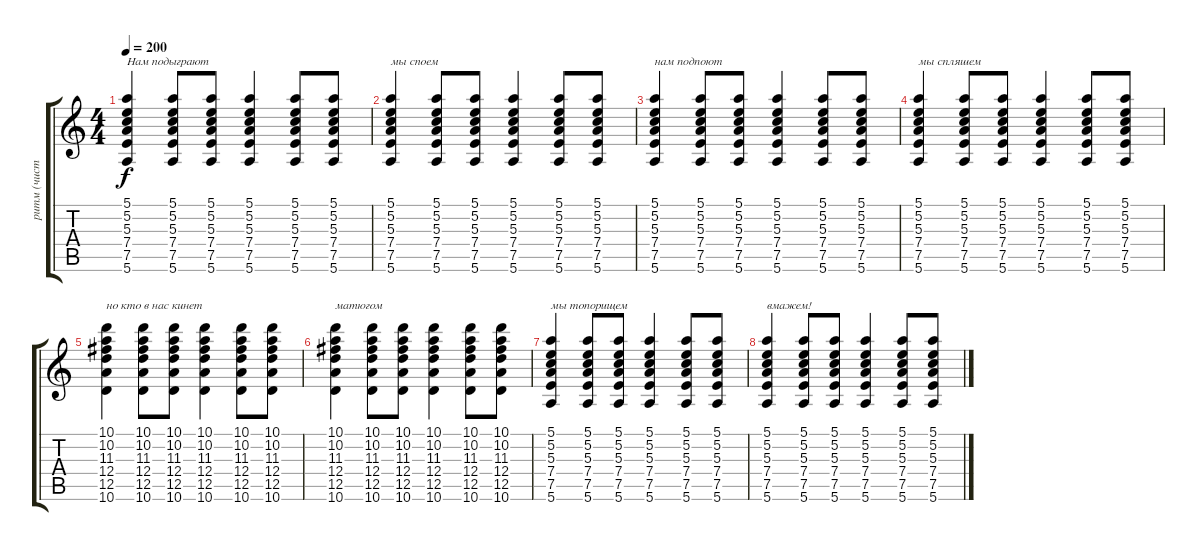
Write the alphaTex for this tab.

\track ("ритм (чистый)" "ритм (чист") {instrument acousticguitarsteel}
\staff {score tabs}
\tuning (E4 B3 G3 D3 A2 E2) {hide}
\ts (4 4)
\tempo 200
\clef g2
\ks c
(5.1 5.2 5.3 7.4 7.5 5.6).4{txt "Нам подыграют" dy f} (5.1 5.2 5.3 7.4 7.5 5.6).8 (5.1 5.2 5.3 7.4 7.5 5.6).8 (5.1 5.2 5.3 7.4 7.5 5.6).4 (5.1 5.2 5.3 7.4 7.5 5.6).8 (5.1 5.2 5.3 7.4 7.5 5.6).8 |
(5.1 5.2 5.3 7.4 7.5 5.6).4{txt "мы споем"} (5.1 5.2 5.3 7.4 7.5 5.6).8 (5.1 5.2 5.3 7.4 7.5 5.6).8 (5.1 5.2 5.3 7.4 7.5 5.6).4 (5.1 5.2 5.3 7.4 7.5 5.6).8 (5.1 5.2 5.3 7.4 7.5 5.6).8 |
(5.1 5.2 5.3 7.4 7.5 5.6).4{txt "нам подпоют"} (5.1 5.2 5.3 7.4 7.5 5.6).8 (5.1 5.2 5.3 7.4 7.5 5.6).8 (5.1 5.2 5.3 7.4 7.5 5.6).4 (5.1 5.2 5.3 7.4 7.5 5.6).8 (5.1 5.2 5.3 7.4 7.5 5.6).8 |
(5.1 5.2 5.3 7.4 7.5 5.6).4{txt "мы спляшем"} (5.1 5.2 5.3 7.4 7.5 5.6).8 (5.1 5.2 5.3 7.4 7.5 5.6).8 (5.1 5.2 5.3 7.4 7.5 5.6).4 (5.1 5.2 5.3 7.4 7.5 5.6).8 (5.1 5.2 5.3 7.4 7.5 5.6).8 |
(10.1 10.2 11.3 12.4 12.5 10.6).4{txt "но кто в нас кинет"} (10.1 10.2 11.3 12.4 12.5 10.6).8 (10.1 10.2 11.3 12.4 12.5 10.6).8 (10.1 10.2 11.3 12.4 12.5 10.6).4 (10.1 10.2 11.3 12.4 12.5 10.6).8 (10.1 10.2 11.3 12.4 12.5 10.6).8 |
(10.1 10.2 11.3 12.4 12.5 10.6).4{txt "матюгом"} (10.1 10.2 11.3 12.4 12.5 10.6).8 (10.1 10.2 11.3 12.4 12.5 10.6).8 (10.1 10.2 11.3 12.4 12.5 10.6).4 (10.1 10.2 11.3 12.4 12.5 10.6).8 (10.1 10.2 11.3 12.4 12.5 10.6).8 |
(5.1 5.2 5.3 7.4 7.5 5.6).4{txt "мы топорищем"} (5.1 5.2 5.3 7.4 7.5 5.6).8 (5.1 5.2 5.3 7.4 7.5 5.6).8 (5.1 5.2 5.3 7.4 7.5 5.6).4 (5.1 5.2 5.3 7.4 7.5 5.6).8 (5.1 5.2 5.3 7.4 7.5 5.6).8 |
(5.1 5.2 5.3 7.4 7.5 5.6).4{txt "вмажем!"} (5.1 5.2 5.3 7.4 7.5 5.6).8 (5.1 5.2 5.3 7.4 7.5 5.6).8 (5.1 5.2 5.3 7.4 7.5 5.6).4 (5.1 5.2 5.3 7.4 7.5 5.6).8 (5.1 5.2 5.3 7.4 7.5 5.6).8
